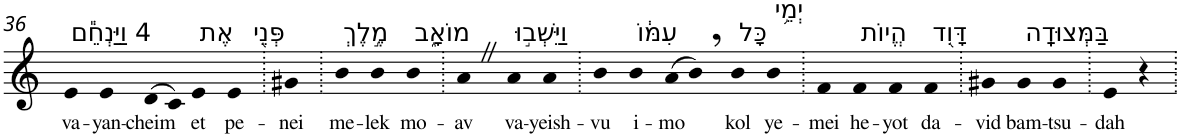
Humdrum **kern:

**kern	**text
*part1	*part1
*staff1	*staff1
*I"Piano	*
*I'Pno	*
!!LO:PB:g=z
*clefG2	*
*k[]	*
=36	=36
!LO:TX:a:t=4 וַיַּנְחֵ֕ם	!
!	!LO:LY:b
4e	va-
!	!LO:LY:b
4e	-yan-
!	!LO:LY:b
(>8d	-cheim
8c)	.
!LO:TX:a:t=אֶת	!
!	!LO:LY:b
4e	et
!LO:TX:a:t=פְּנֵ֖י	!
!	!LO:LY:b
4e	pe-
=37.	=37.
!	!LO:LY:b
4g#X	-nei
=38.	=38.
!LO:TX:a:t=מֶ֣לֶךְ	!
!	!LO:LY:b
4b	me-
!	!LO:LY:b
4b	-lek
!LO:TX:a:t=מוֹאָ֑ב	!
!	!LO:LY:b
4b	mo-
=39.	=39.
!	!LO:LY:b
4aZ	-av
!LO:TX:a:t=וַיֵּשְׁב֣וּ	!
!	!LO:LY:b
4a	va-
!	!LO:LY:b
4a	-yeish-
=40.	=40.
!	!LO:LY:b
4b	-vu
!LO:TX:a:t=עִמּ֔וֹ	!
!	!LO:LY:b
4b	i-
!	!LO:LY:b
(>8a	-mo
8b,)	.
!LO:TX:a:t=כָּל	!
!	!LO:LY:b
4b	kol
!LO:TX:a:t=יְמֵ֥י	!
!	!LO:LY:b
4b	ye-
=41.	=41.
!	!LO:LY:b
4f	-mei
!LO:TX:a:t=הֱיוֹת	!
!	!LO:LY:b
4f	he-
!	!LO:LY:b
4f	-yot
!LO:TX:a:t=דָּוִ֖ד	!
!	!LO:LY:b
4f	da-
=42.	=42.
!	!LO:LY:b
4g#X	-vid
!LO:TX:a:t=בַּמְּצוּדָֽה	!
!	!LO:LY:b
4g#	bam-
!	!LO:LY:b
4g#	-tsu-
=43.	=43.
!	!LO:LY:b
4e	-dah
4r	.
=.	=.
*-	*-
